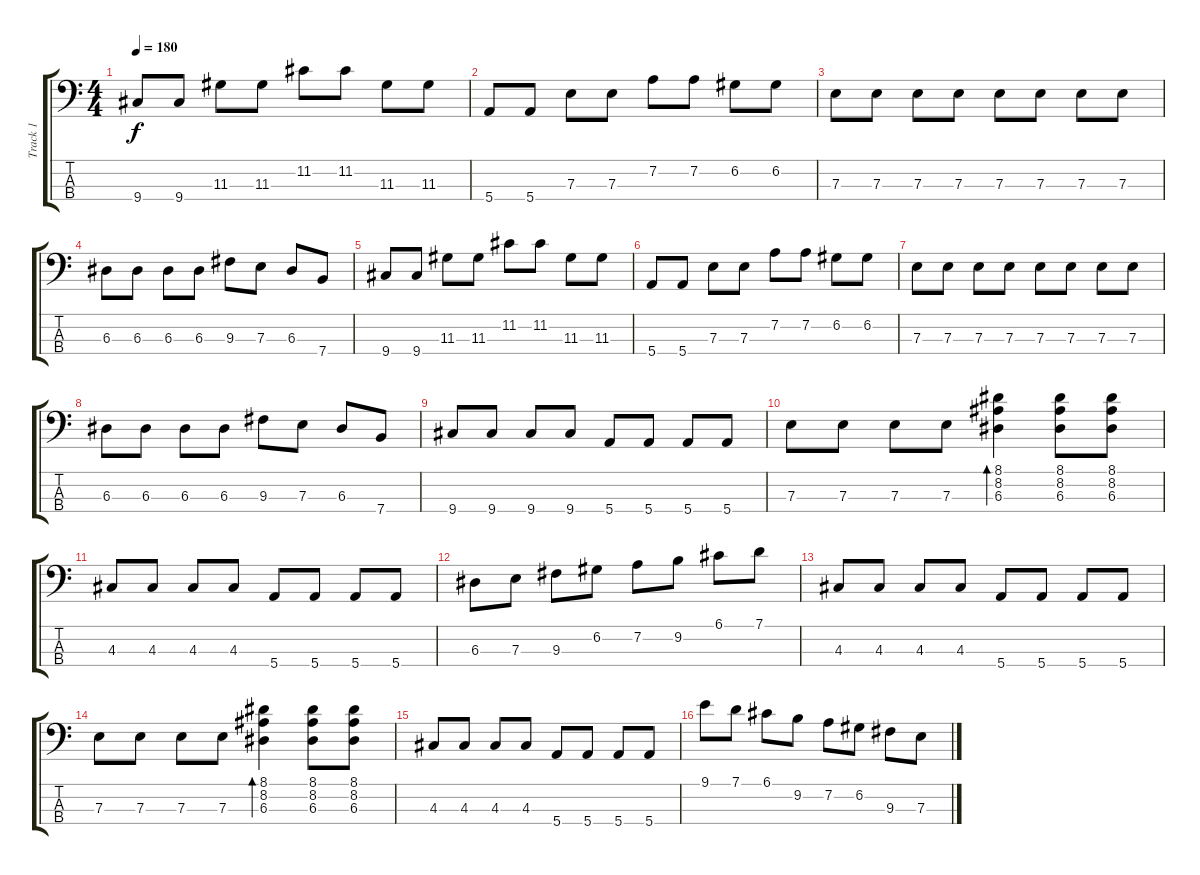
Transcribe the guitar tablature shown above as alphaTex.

\track ("Track 1" "Track 1") {instrument electricbasspick}
\staff {score tabs}
\tuning (G2 D2 A1 E1) {hide}
\ts (4 4)
\tempo 180
\clef f4
\ks c
9.4.8{dy f} 9.4.8 11.3.8 11.3.8 11.2.8 11.2.8 11.3.8 11.3.8 |
5.4.8 5.4.8 7.3.8 7.3.8 7.2.8 7.2.8 6.2.8 6.2.8 |
7.3.8 7.3.8 7.3.8 7.3.8 7.3.8 7.3.8 7.3.8 7.3.8 |
6.3.8 6.3.8 6.3.8 6.3.8 9.3.8 7.3.8 6.3.8 7.4.8 |
9.4.8 9.4.8 11.3.8 11.3.8 11.2.8 11.2.8 11.3.8 11.3.8 |
5.4.8 5.4.8 7.3.8 7.3.8 7.2.8 7.2.8 6.2.8 6.2.8 |
7.3.8 7.3.8 7.3.8 7.3.8 7.3.8 7.3.8 7.3.8 7.3.8 |
6.3.8 6.3.8 6.3.8 6.3.8 9.3.8 7.3.8 6.3.8 7.4.8 |
9.4.8 9.4.8 9.4.8 9.4.8 5.4.8 5.4.8 5.4.8 5.4.8 |
7.3.8 7.3.8 7.3.8 7.3.8 (8.1 8.2 6.3).4{bd 480} (8.1 8.2 6.3).8 (8.1 8.2 6.3).8 |
4.3.8 4.3.8 4.3.8 4.3.8 5.4.8 5.4.8 5.4.8 5.4.8 |
6.3.8 7.3.8 9.3.8 6.2.8 7.2.8 9.2.8 6.1.8 7.1.8 |
4.3.8 4.3.8 4.3.8 4.3.8 5.4.8 5.4.8 5.4.8 5.4.8 |
7.3.8 7.3.8 7.3.8 7.3.8 (8.1 8.2 6.3).4{bd 480} (8.1 8.2 6.3).8 (8.1 8.2 6.3).8 |
4.3.8 4.3.8 4.3.8 4.3.8 5.4.8 5.4.8 5.4.8 5.4.8 |
9.1.8 7.1.8 6.1.8 9.2.8 7.2.8 6.2.8 9.3.8 7.3.8
